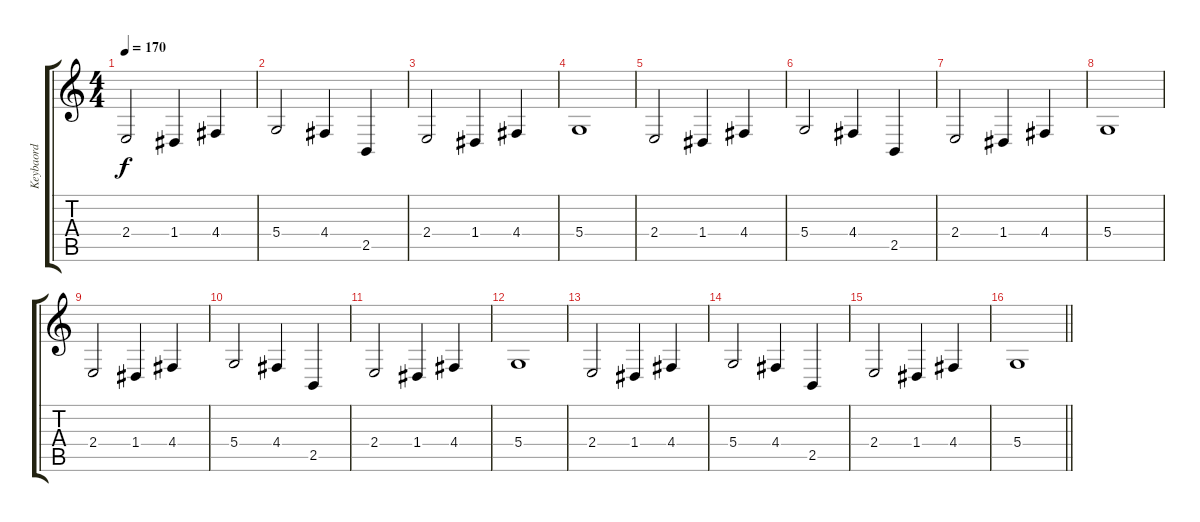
\track ("Keybaord" "Keybaord") {instrument violin}
\staff {score tabs}
\tuning (E4 B3 G3 D3 A2 E2) {hide}
\ts (4 4)
\tempo 170
\clef g2
\ks c
2.4.2{dy f} 1.4.4 4.4.4 |
5.4.2 4.4.4 2.5.4 |
2.4.2 1.4.4 4.4.4 |
5.4.1 |
2.4.2 1.4.4 4.4.4 |
5.4.2 4.4.4 2.5.4 |
2.4.2 1.4.4 4.4.4 |
5.4.1 |
2.4.2 1.4.4 4.4.4 |
5.4.2 4.4.4 2.5.4 |
2.4.2 1.4.4 4.4.4 |
5.4.1 |
2.4.2 1.4.4 4.4.4 |
5.4.2 4.4.4 2.5.4 |
2.4.2 1.4.4 4.4.4 |
\barLineRight lightlight
5.4.1
